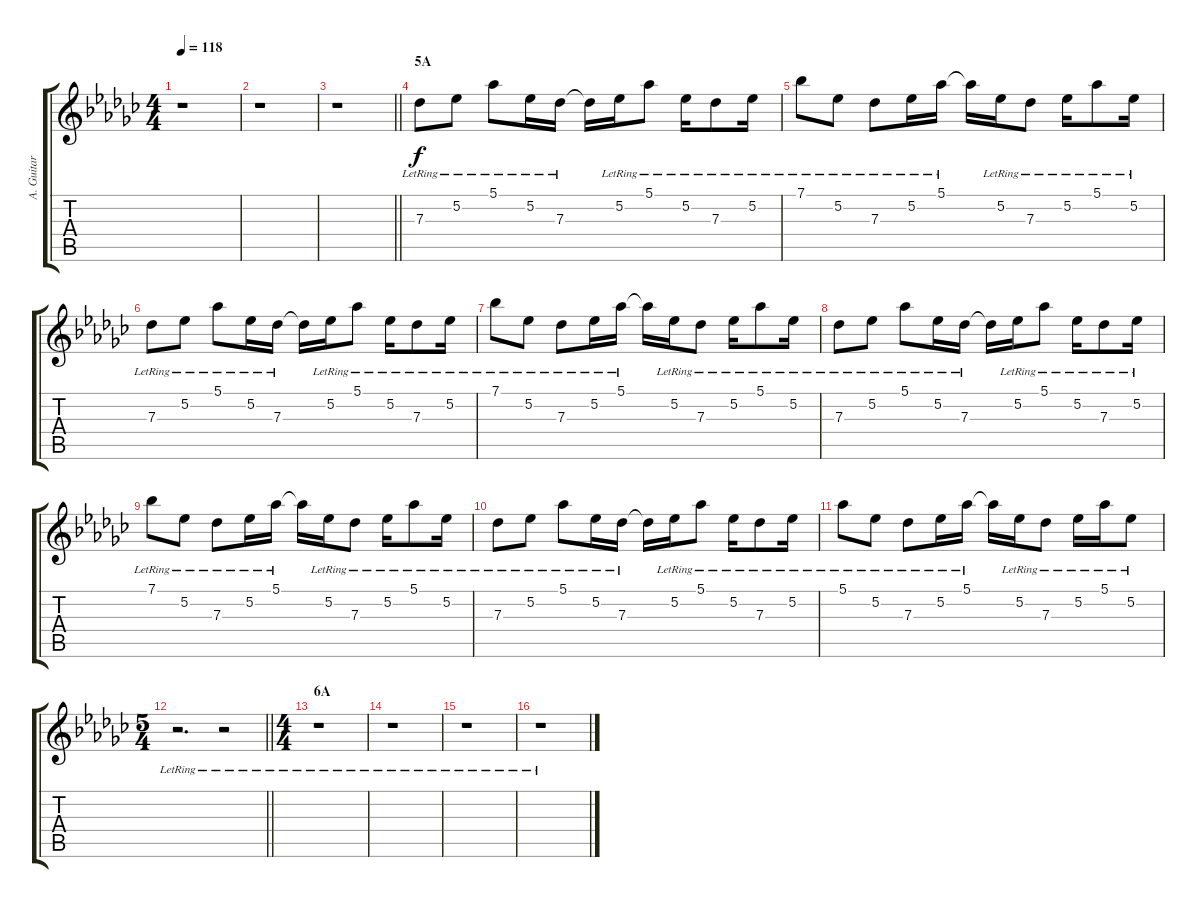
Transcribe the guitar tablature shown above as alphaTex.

\track ("A. Guitar I" "A. Guitar ") {instrument acousticguitarsteel}
\staff {score tabs}
\tuning (Eb4 Bb3 Gb3 Db3 Ab2 Eb2) {hide}
\ts (4 4)
\tempo 118
\clef g2
\ks gb
r.1{dy f} |
r.1 |
\barLineRight lightlight
r.1 |
\section ("" "5A")
7.3{lr}.8 5.2{lr}.8 5.1{lr}.8 5.2{lr}.16 7.3{lr}.16 7.3{t}.16 5.2{lr}.16 5.1{lr}.8 5.2{lr}.16 7.3{lr}.8 5.2{lr}.16 |
7.1{lr}.8 5.2{lr}.8 7.3{lr}.8 5.2{lr}.16 5.1{lr}.16 5.1{t}.16 5.2{lr}.16 7.3{lr}.8 5.2{lr}.16 5.1{lr}.8 5.2{lr}.16 |
7.3{lr}.8 5.2{lr}.8 5.1{lr}.8 5.2{lr}.16 7.3{lr}.16 7.3{t}.16 5.2{lr}.16 5.1{lr}.8 5.2{lr}.16 7.3{lr}.8 5.2{lr}.16 |
7.1{lr}.8 5.2{lr}.8 7.3{lr}.8 5.2{lr}.16 5.1{lr}.16 5.1{t}.16 5.2{lr}.16 7.3{lr}.8 5.2{lr}.16 5.1{lr}.8 5.2{lr}.16 |
7.3{lr}.8 5.2{lr}.8 5.1{lr}.8 5.2{lr}.16 7.3{lr}.16 7.3{t}.16 5.2{lr}.16 5.1{lr}.8 5.2{lr}.16 7.3{lr}.8 5.2{lr}.16 |
7.1{lr}.8 5.2{lr}.8 7.3{lr}.8 5.2{lr}.16 5.1{lr}.16 5.1{t}.16 5.2{lr}.16 7.3{lr}.8 5.2{lr}.16 5.1{lr}.8 5.2{lr}.16 |
7.3{lr}.8 5.2{lr}.8 5.1{lr}.8 5.2{lr}.16 7.3{lr}.16 7.3{t}.16 5.2{lr}.16 5.1{lr}.8 5.2{lr}.16 7.3{lr}.8 5.2{lr}.16 |
5.1{lr}.8 5.2{lr}.8 7.3{lr}.8 5.2{lr}.16 5.1{lr}.16 5.1{t}.16 5.2{lr}.16 7.3{lr}.8 5.2{lr}.16 5.1{lr}.16 5.2{lr}.8 |
\ts (5 4)
\barLineRight lightlight
r.2{d} r.2 |
\ts (4 4)
\section ("" "6A")
r.1 |
r.1 |
r.1 |
r.1
